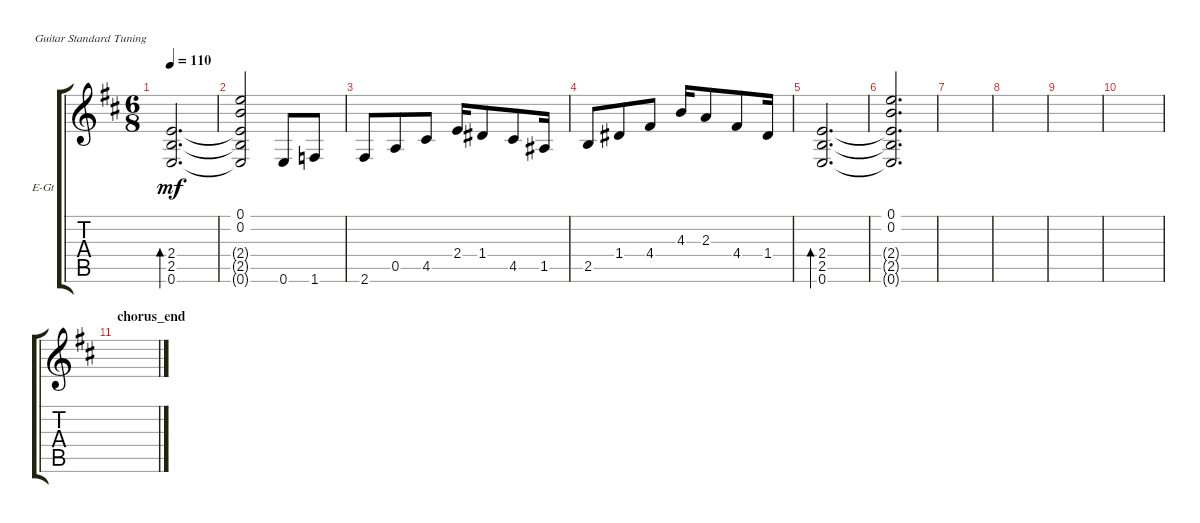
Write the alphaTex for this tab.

\defaultSystemsLayout 4
\bracketExtendMode groupsimilarinstruments
\firstSystemTrackNameOrientation horizontal
\otherSystemsTrackNameOrientation horizontal
\track ("Electric Guitar" "E-Gt") {instrument distortionguitar}
\staff {score tabs}
\tuning (E4 B3 G3 D3 A2 E2)
\ts (6 8)
\tempo 110
\clef g2
\scale
0.333333
\ks bminor
(0.6 2.5 2.4).2{d bd 30 dy mf} |
\scale
0.333333 (0.6{t} 2.5{t} 2.4{t} 0.1 0.2).2 0.6.8 1.6.8 |
\scale
0.333333 2.6.8 0.5.8 4.5.8 2.4.16 1.4.8 4.5.8 1.5.16 |
\scale
0.333333 2.5.8 1.4.8 4.4.8 4.3.16 2.3.8 4.4.8 1.4.16 |
\scale
0.333333 (0.6 2.5 2.4).2{d bd 30} |
\scale
0.333333 (0.6{t} 2.5{t} 2.4{t} 0.1 0.2).2{d} |
\scale
0.333333 |
\scale
0.333333 |
|
|
\section ("" "chorus_end")
